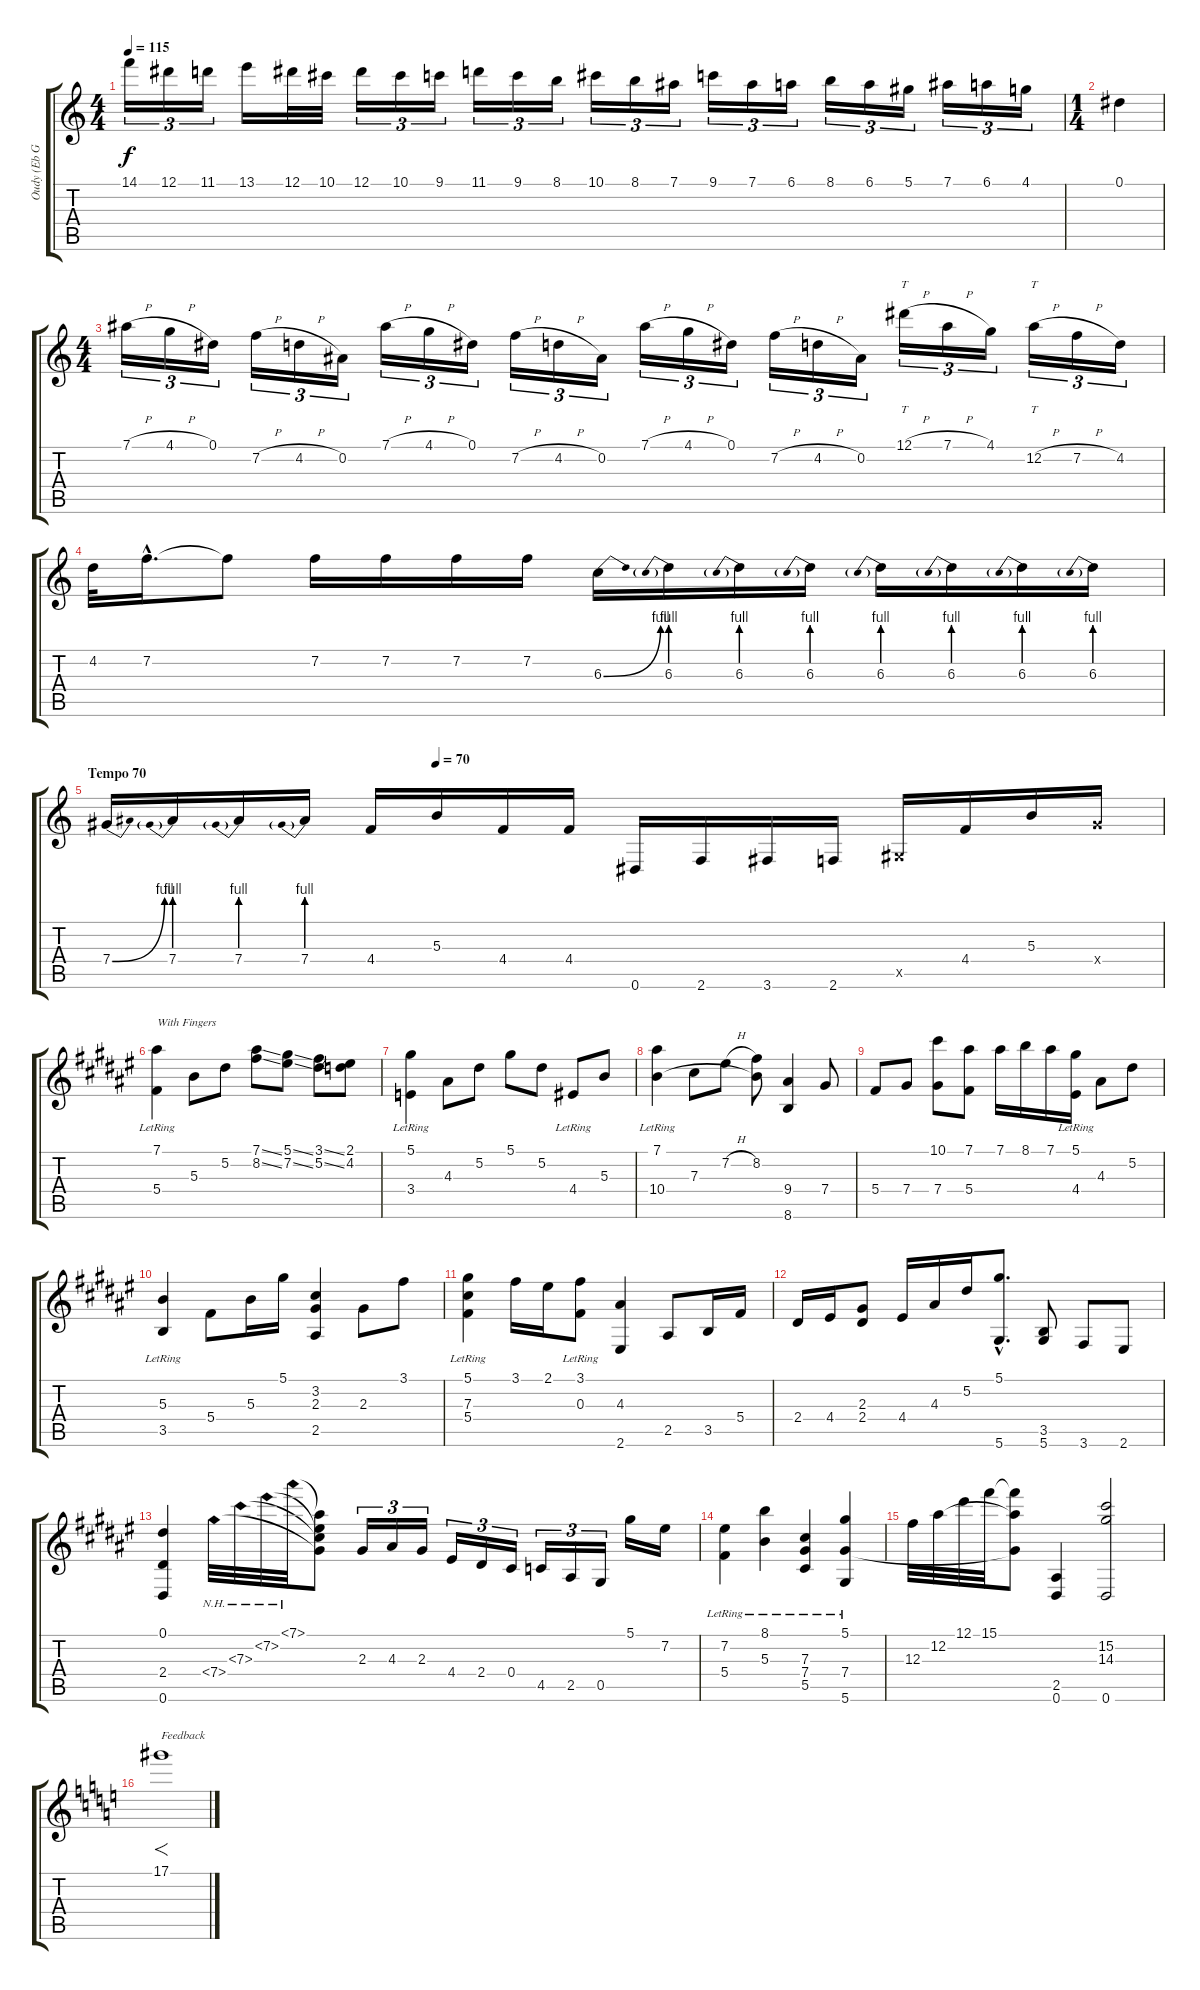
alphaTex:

\track ("Oudy (Eb Guitar)" "Oudy (Eb G") {instrument distortionguitar}
\staff {score tabs}
\tuning (Eb4 Bb3 Gb3 Db3 Ab2 Eb2) {hide}
\ts (4 4)
\tempo 115
\clef g2
\ks c
14.1.16{tu (3 2) dy f} 12.1.16{tu (3 2)} 11.1.16{tu (3 2)} 13.1.16 12.1.32 10.1.32 12.1.16{tu (3 2)} 10.1.16{tu (3 2)} 9.1.16{tu (3 2)} 11.1.16{tu (3 2)} 9.1.16{tu (3 2)} 8.1.16{tu (3 2)} 10.1.16{tu (3 2)} 8.1.16{tu (3 2)} 7.1.16{tu (3 2)} 9.1.16{tu (3 2)} 7.1.16{tu (3 2)} 6.1.16{tu (3 2)} 8.1.16{tu (3 2)} 6.1.16{tu (3 2)} 5.1.16{tu (3 2)} 7.1.16{tu (3 2)} 6.1.16{tu (3 2)} 4.1.16{tu (3 2)} |
\ts (1 4)
0.1.4 |
\ts (4 4)
7.1{h}.16{tu (3 2)} 4.1{h}.16{tu (3 2)} 0.1.16{tu (3 2)} 7.2{h}.16{tu (3 2)} 4.2{h}.16{tu (3 2)} 0.2.16{tu (3 2)} 7.1{h}.16{tu (3 2)} 4.1{h}.16{tu (3 2)} 0.1.16{tu (3 2)} 7.2{h}.16{tu (3 2)} 4.2{h}.16{tu (3 2)} 0.2.16{tu (3 2)} 7.1{h}.16{tu (3 2)} 4.1{h}.16{tu (3 2)} 0.1.16{tu (3 2)} 7.2{h}.16{tu (3 2)} 4.2{h}.16{tu (3 2)} 0.2.16{tu (3 2)} 12.1{h}.16{tt tu (3 2)} 7.1{h}.16{tu (3 2)} 4.1.16{tu (3 2)} 12.2{h}.16{tt tu (3 2)} 7.2{h}.16{tu (3 2)} 4.2.16{tu (3 2)} |
4.2.32 7.2{hac}.16{d} 7.2{t}.8 7.2.16 7.2.16 7.2.16 7.2.16 6.3{be (bend 0 0 60 4)}.16 6.3{be (prebend 0 4 60 4)}.16 6.3{be (prebend 0 4 60 4)}.16 6.3{be (prebend 0 4 60 4)}.16 6.3{be (prebend 0 4 60 4)}.16 6.3{be (prebend 0 4 60 4)}.16 6.3{be (prebend 0 4 60 4)}.16 6.3{be (prebend 0 4 60 4)}.16 |
\section ("" "Tempo 70")
\tempo (70 0.3125)
7.4{be (bend 0 0 60 4)}.16 7.4{be (prebend 0 4 60 4)}.16 7.4{be (prebend 0 4 60 4)}.16 7.4{be (prebend 0 4 60 4)}.16 4.4.16 5.3.16 4.4.16 4.4.16 0.6.16 2.6.16 3.6.16 2.6.16 0.5{x}.16 4.4.16 5.3.16 7.4{x}.16 |
\ks d#minor
(7.1 5.4{lr}).4{txt "With Fingers"} 5.3.8 5.2.8 (7.1{ss} 8.2{ss}).8 (5.1{ss} 7.2{ss}).8 (3.1{ss} 5.2{ss}).8 (2.1 4.2).8 |
(5.1 3.4{lr}).4 4.3.8 5.2.8 5.1.8 5.2.8 4.4{lr}.8 5.3.8 |
(7.1 10.4{lr}).4 7.3.8 7.2{h}.8 (8.2 10.4{t}).8 (9.4 8.6).4 7.4.8 |
5.4.8 7.4.8 (10.1 7.4).8 (7.1 5.4).8 7.1.16 8.1.16 7.1.16 (5.1 4.4{lr}).16 4.3.8 5.2.8 |
(5.3 3.5{lr}).4 5.4.8 5.3.16 5.1.16 (3.2 2.3 2.5).4 2.3.8 3.1.8 |
(5.1 7.3{lr} 5.4{lr}).4 3.1.16 2.1.16 (3.1 0.3{lr}).8 (4.3 2.6).4 2.5.8 3.5.16 5.4.16 |
2.4.16 4.4.16 (2.3 2.4).8 4.4.16 4.3.16 5.2.16 (5.1{hac} 5.6{hac}).8{d} (3.5 5.6).8 3.6.8 2.6.8 |
(0.1 2.4 0.6).4 7.4{nh}.32 7.3{nh}.32 7.2{nh}.32 7.1{nh}.32 (7.1{t} 7.2{t} 7.3{t} 7.4{t}).8 2.3.16{tu (3 2)} 4.3.16{tu (3 2)} 2.3.16{tu (3 2)} 4.4.16{tu (3 2)} 2.4.16{tu (3 2)} 0.4.16{tu (3 2)} 4.5.16{tu (3 2)} 2.5.16{tu (3 2)} 0.5.16{tu (3 2)} 5.1.16 7.2.16 |
(7.2 5.4{lr}).4 (8.1 5.3{lr}).4 (7.3 7.4 5.5{lr}).4 (5.1 7.4{lr} 5.6{lr}).4 |
12.3.32 12.2.32 12.1.32 15.1.32 (15.1{t} 12.2{t} 7.4{t}).8 (2.5 0.6).4 (15.2 14.3 0.6).2 |
\ks c
17.1.1{f txt "Feedback"}
